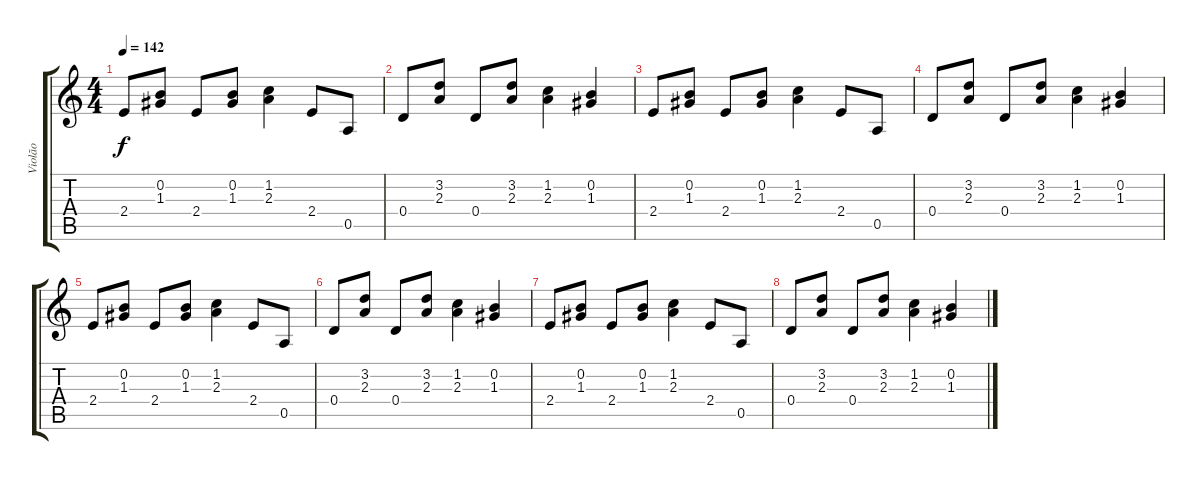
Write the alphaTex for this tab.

\track ("Violão" "Violão") {instrument acousticguitarsteel}
\staff {score tabs}
\tuning (E4 B3 G3 D3 A2 E2) {hide}
\ts (4 4)
\tempo 142
\clef g2
\ks c
2.4.8{dy f} (0.2 1.3).8 2.4.8 (0.2 1.3).8 (1.2 2.3).4 2.4.8 0.5.8 |
0.4.8 (3.2 2.3).8 0.4.8 (3.2 2.3).8 (1.2 2.3).4 (0.2 1.3).4 |
2.4.8 (0.2 1.3).8 2.4.8 (0.2 1.3).8 (1.2 2.3).4 2.4.8 0.5.8 |
0.4.8 (3.2 2.3).8 0.4.8 (3.2 2.3).8 (1.2 2.3).4 (0.2 1.3).4 |
2.4.8 (0.2 1.3).8 2.4.8 (0.2 1.3).8 (1.2 2.3).4 2.4.8 0.5.8 |
0.4.8 (3.2 2.3).8 0.4.8 (3.2 2.3).8 (1.2 2.3).4 (0.2 1.3).4 |
2.4.8 (0.2 1.3).8 2.4.8 (0.2 1.3).8 (1.2 2.3).4 2.4.8 0.5.8 |
0.4.8 (3.2 2.3).8 0.4.8 (3.2 2.3).8 (1.2 2.3).4 (0.2 1.3).4
